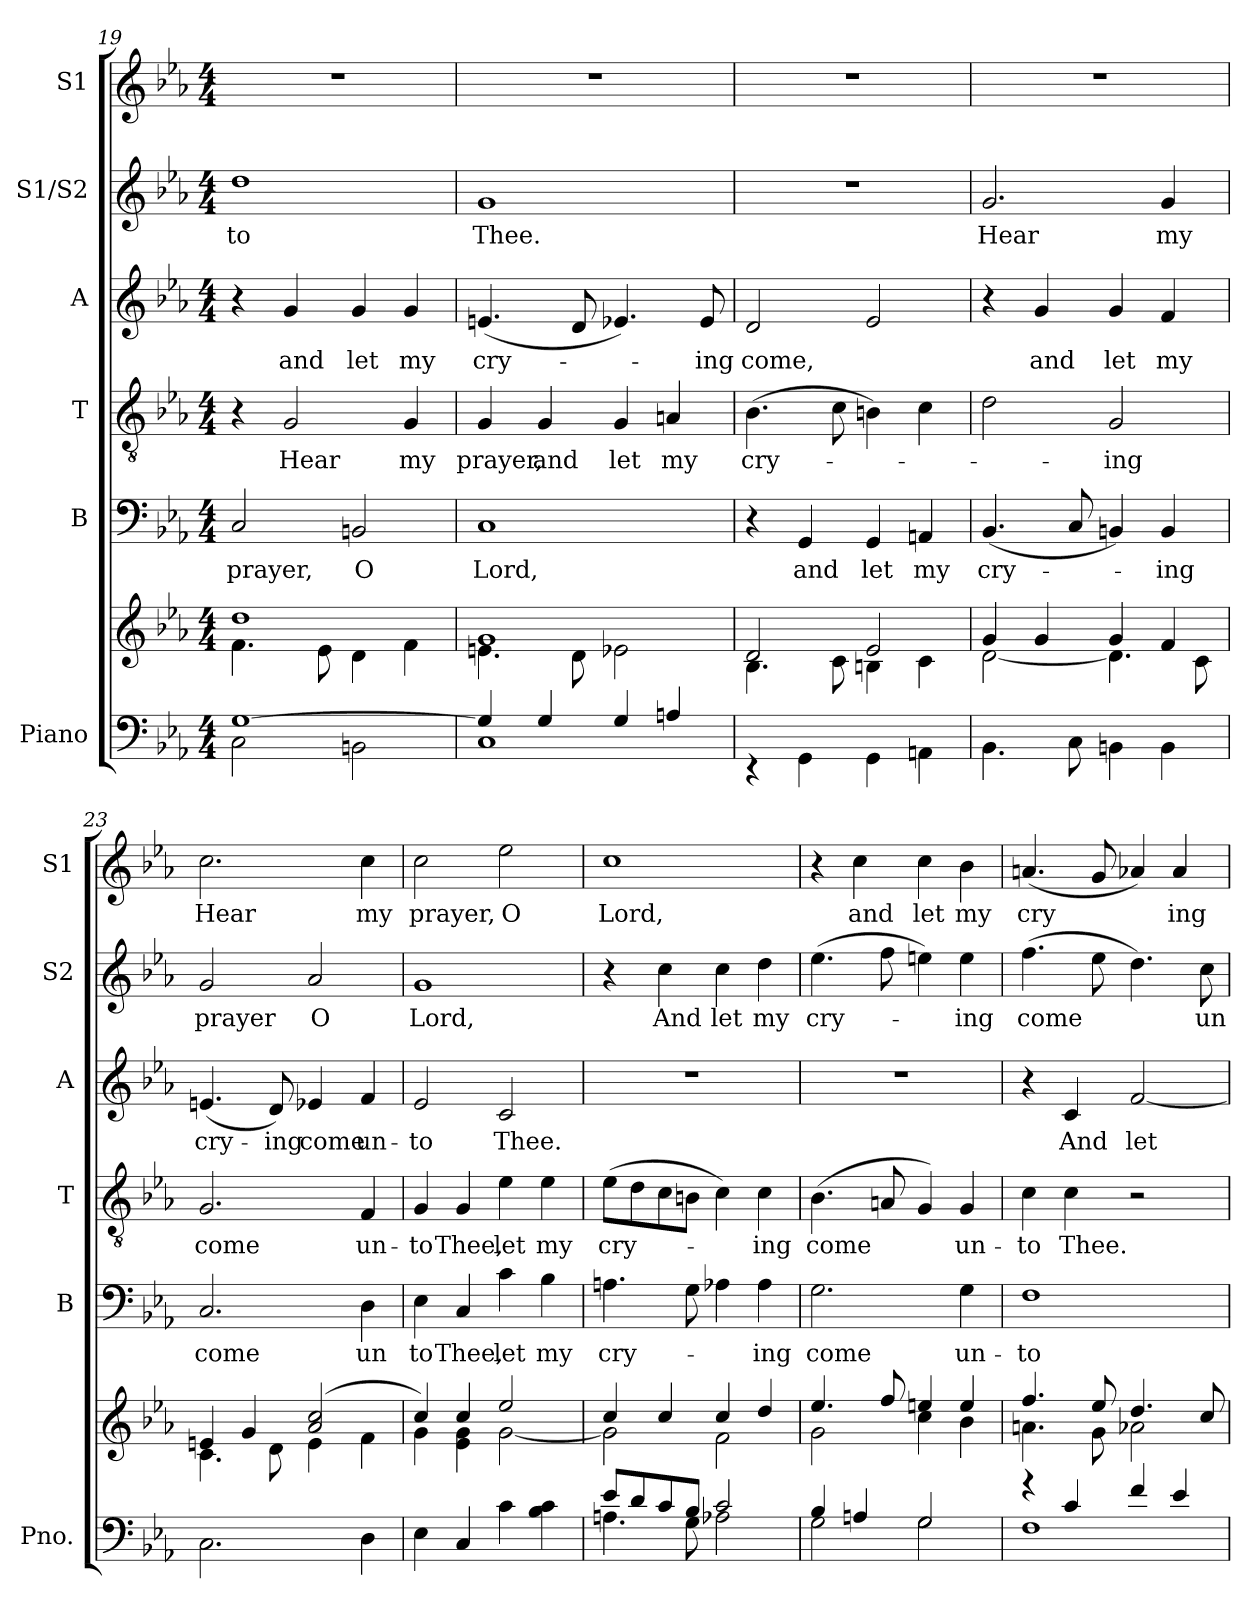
**kern	**kern	**kern	**text	**kern	**text	**kern	**text	**kern	**text	**kern	**text
*part6	*part6	*part5	*part5	*part4	*part4	*part3	*part3	*part2	*part2	*part1	*part1
*staff7	*staff6	*staff5	*staff5	*staff4	*staff4	*staff3	*staff3	*staff2	*staff2	*staff1	*staff1
*I"Piano	*	*I"B	*	*I"T	*	*I"A	*	*I"S1/S2	*	*I"S1	*
*I'Pno.	*	*I'B	*	*I'T	*	*I'A	*	*I'S2	*	*I'S1	*
*clefF4	*clefG2	*clefF4	*	*clefGv2	*	*clefG2	*	*clefG2	*	*clefG2	*
*k[b-e-a-]	*k[b-e-a-]	*k[b-e-a-]	*	*k[b-e-a-]	*	*k[b-e-a-]	*	*k[b-e-a-]	*	*k[b-e-a-]	*
*E-:	*E-:	*E-:	*	*E-:	*	*E-:	*	*E-:	*	*E-:	*
*M4/4	*M4/4	*M4/4	*	*M4/4	*	*M4/4	*	*M4/4	*	*M4/4	*
=19	=19	=19	=19	=19	=19	=19	=19	=19	=19	=19	=19
*^	*^	*	*	*	*	*	*	*	*	*	*
[1G	2C\	1dd	4.f\	2C/	prayer,	4r	.	4r	.	1dd	-to	1r	.
.	.	.	.	.	.	2G/	Hear	4g/	and	.	.	.	.
.	.	.	8e-\	.	.	.	.	.	.	.	.	.	.
.	2BBn\	.	4d\	2BBn/	O	.	.	4g/	let	.	.	.	.
.	.	.	4f\	.	.	4G/	my	4g/	my	.	.	.	.
=20	=20	=20	=20	=20	=20	=20	=20	=20	=20	=20	=20	=20	=20
4G/]	1C	1g	4.en\	1C	Lord,	4G/	prayer,	(4.en/	cry-	1g	Thee.	1r	.
4G/	.	.	.	.	.	4G/	and	.	.	.	.	.	.
.	.	.	8d\	.	.	.	.	8d/	.	.	.	.	.
4G/	.	.	2e-X\	.	.	4G/	let	4.e-X/)	.	.	.	.	.
4An/	.	.	.	.	.	4An/	my	.	.	.	.	.	.
.	.	.	.	.	.	.	.	8e-/	-ing	.	.	.	.
!!LO:PB:g=z
=21	=21	=21	=21	=21	=21	=21	=21	=21	=21	=21	=21	=21	=21
1ryy	4r	2d/	4.B-\	4r	.	(4.B-\	cry-	2d/	come,	1r	.	1r	.
.	4GG\	.	.	4GG/	and	.	.	.	.	.	.	.	.
.	.	.	8c\	.	.	8c\	.	.	.	.	.	.	.
.	4GG\	2e-/	4Bn\	4GG/	let	4Bn\)	.	2e-/	.	.	.	.	.
.	4AAn\	.	4c\	4AAn/	my	4c\	.	.	.	.	.	.	.
=22	=22	=22	=22	=22	=22	=22	=22	=22	=22	=22	=22	=22	=22
1ryy	4.BB-\	4g/	[2d\	(4.BB-/	cry-	2d\	.	4r	.	2.g/	Hear	1r	.
.	.	4g/	.	.	.	.	.	4g/	and	.	.	.	.
.	8C\	.	.	8C/	.	.	.	.	.	.	.	.	.
.	4BBn\	4g/	4.d\]	4BBn/)	.	2G/	-ing	4g/	let	.	.	.	.
.	4BB\	4f/	.	4BB/	-ing	.	.	4f/	my	4g/	my	.	.
.	.	.	8c\	.	.	.	.	.	.	.	.	.	.
=23	=23	=23	=23	=23	=23	=23	=23	=23	=23	=23	=23	=23	=23
1ryy	2.C\	4en/	4.c\	2.C/	come	2.G/	come	(4.en/	cry-	2g/	prayer	2.cc\	Hear
.	.	4g/	.	.	.	.	.	.	.	.	.	.	.
.	.	.	8d\	.	.	.	.	8d/)	-ing	.	.	.	.
.	.	(2a-/ 2cc/	4e\	.	.	.	.	4e-X/	come	2a-/	O	.	.
.	4D\	.	4f\	4D\	un	4F/	un-	4f/	un-	.	.	4cc\	my
*v	*v	*	*	*	*	*	*	*	*	*	*	*	*
=24	=24	=24	=24	=24	=24	=24	=24	=24	=24	=24	=24	=24
4E-\	4cc/)	4g\	4E-\	to	4G/	-to	2e-/	-to	1g	Lord,	2cc\	prayer,
4C/	4cc/	4e-\ 4g\	4C/	Thee,	4G/	Thee,	.	.	.	.	.	.
4c\	2ee-/	[2g\	4c\	let	4e-\	let	2c/	Thee.	.	.	2ee-\	O
4B-\ 4c\	.	.	4B-\	my	4e-\	my	.	.	.	.	.	.
=25	=25	=25	=25	=25	=25	=25	=25	=25	=25	=25	=25	=25
*^	*	*	*	*	*	*	*	*	*	*	*	*
8e-/L	4.An\	4cc/	2g\]	4.An\	cry-	(8e-\L	cry-	1r	.	4r	.	1cc	Lord,
8d/	.	.	.	.	.	8d\	.	.	.	.	.	.	.
8c/	.	4cc/	.	.	.	8c\	.	.	.	4cc\	And	.	.
8B-/J	8G\	.	.	8G\	.	8Bn\J	.	.	.	.	.	.	.
2c/	2A-X\	4cc/	2f\	4A-X\	.	4c\)	.	.	.	4cc\	let	.	.
.	.	4dd/	.	4A-\	-ing	4c\	-ing	.	.	4dd\	my	.	.
!!LO:LB:g=z
=26	=26	=26	=26	=26	=26	=26	=26	=26	=26	=26	=26	=26	=26
4B-/	2G\	4.ee-/	2g\	2.G\	come	(4.B-\	-come	1r	.	(4.ee-\	cry-	4r	.
4An/	.	.	.	.	.	.	.	.	.	.	.	4cc\	and
.	.	8ff/	.	.	.	8An/	.	.	.	8ff\	.	.	.
2G/	2G\	4een/	4cc\	.	.	4G/)	.	.	.	4een\)	.	4cc\	let
.	.	4ee/	4b-\	4G\	un-	4G/	un-	.	.	4ee\	-ing	4b-\	my
=27	=27	=27	=27	=27	=27	=27	=27	=27	=27	=27	=27	=27	=27
4rg	1F	4.ff/	4.an\	1F	-to	4c\	-to	4r	.	(4.ff\	come	(4.an/	cry
4c/	.	.	.	.	.	4c\	Thee.	4c/	And	.	.	.	.
.	.	8ee-/	8g\	.	.	.	.	.	.	8ee-\	.	8g/	.
4f/	.	4.dd/	2a-X\	.	.	2r	.	[2f/	let	4.dd\)	.	4a-X/)	.
4e-/	.	.	.	.	.	.	.	.	.	.	.	4a-/	ing
.	.	8cc/	.	.	.	.	.	.	.	8cc\	un-	.	.
*v	*v	*	*	*	*	*	*	*	*	*	*	*	*
*	*v	*v	*	*	*	*	*	*	*	*	*	*
=	=	=	=	=	=	=	=	=	=	=	=
*-	*-	*-	*-	*-	*-	*-	*-	*-	*-	*-	*-
